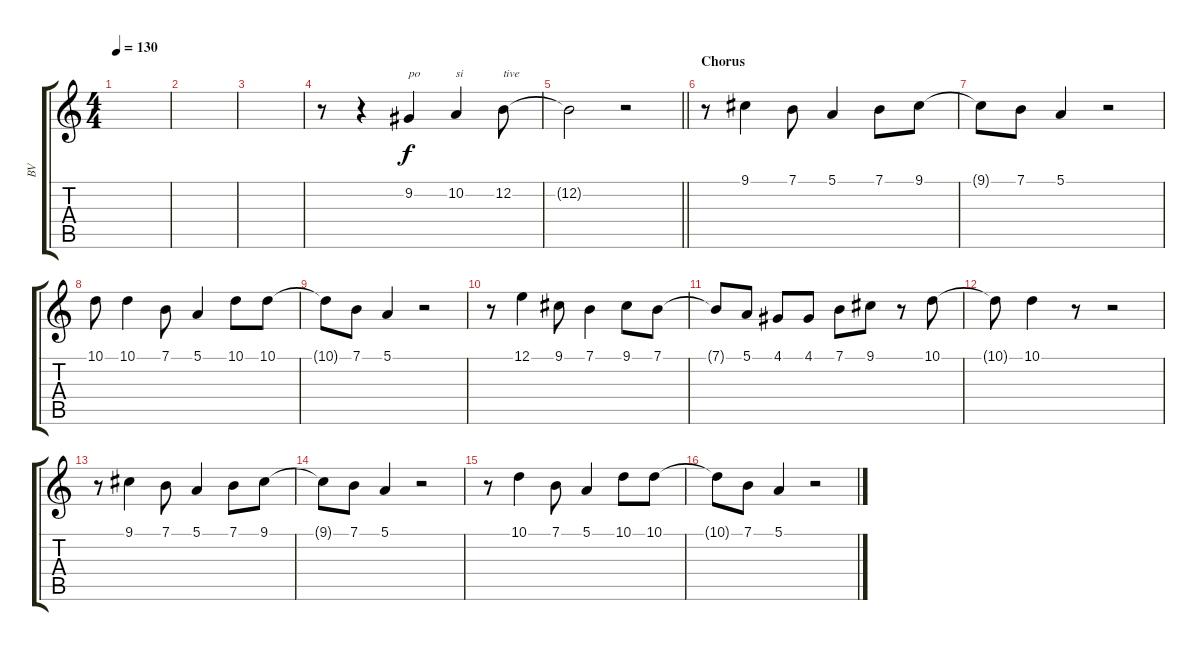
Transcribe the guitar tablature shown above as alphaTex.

\track ("BV" "BV") {instrument brightacousticpiano}
\staff {score tabs}
\tuning (E4 B3 G3 D3 A2 E2) {hide}
\ts (4 4)
\tempo 130
\clef g2
\ks c
|
|
|
r.8 r.4 9.2.4{txt "po"} 10.2.4{txt "si"} 12.2.8{txt "tive"} |
\barLineRight lightlight
12.2{t}.2 r.2 |
\section ("" "Chorus")
r.8 9.1.4 7.1.8 5.1.4 7.1.8 9.1.8 |
9.1{t}.8 7.1.8 5.1.4 r.2 |
10.1.8 10.1.4 7.1.8 5.1.4 10.1.8 10.1.8 |
10.1{t}.8 7.1.8 5.1.4 r.2 |
r.8 12.1.4 9.1.8 7.1.4 9.1.8 7.1.8 |
7.1{t}.8 5.1.8 4.1.8 4.1.8 7.1.8 9.1.8 r.8 10.1.8 |
10.1{t}.8 10.1.4 r.8 r.2 |
r.8 9.1.4 7.1.8 5.1.4 7.1.8 9.1.8 |
9.1{t}.8 7.1.8 5.1.4 r.2 |
r.8 10.1.4 7.1.8 5.1.4 10.1.8 10.1.8 |
10.1{t}.8 7.1.8 5.1.4 r.2
